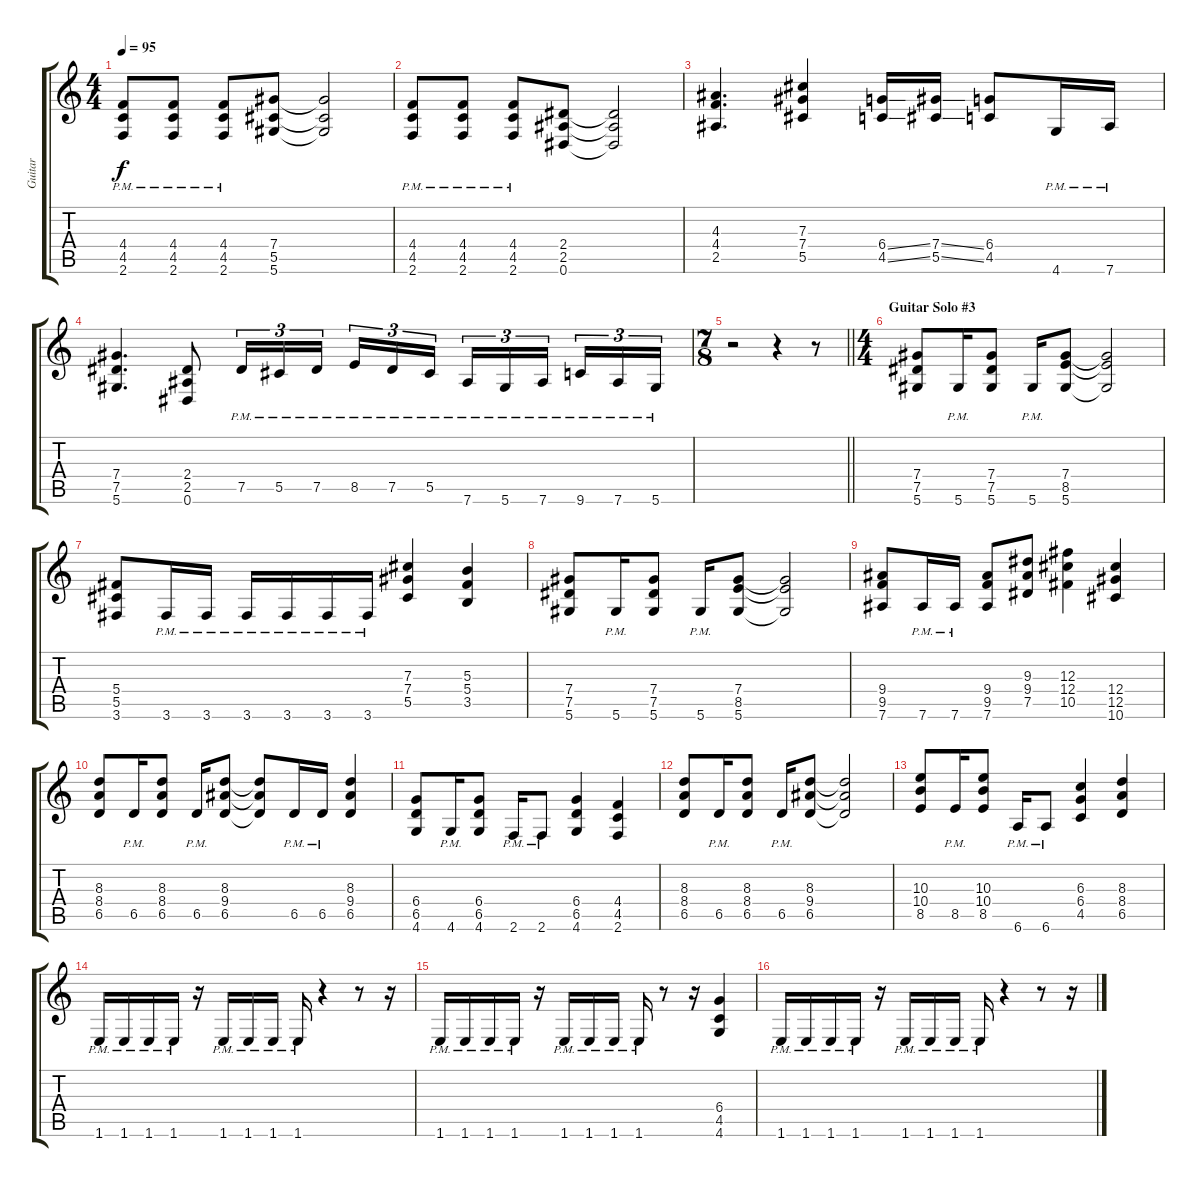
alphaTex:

\track ("Guitar" "Guitar") {instrument overdrivenguitar}
\staff {score tabs}
\tuning (Eb4 Bb3 Gb3 Db3 Ab2 Eb2) {hide}
\ts (4 4)
\tempo 95
\clef g2
\ks c
(4.4{pm} 4.5{pm} 2.6{pm}).8{dy f} (4.4{pm} 4.5{pm} 2.6{pm}).8 (4.4{pm} 4.5{pm} 2.6{pm}).8 (7.4 5.5 5.6).8 (7.4{t} 5.5{t} 5.6{t}).2 |
(4.4{pm} 4.5{pm} 2.6{pm}).8 (4.4{pm} 4.5{pm} 2.6{pm}).8 (4.4{pm} 4.5{pm} 2.6{pm}).8 (2.4 2.5 0.6).8 (2.4{t} 2.5{t} 0.6{t}).2 |
(4.3 4.4 2.5).4{d} (7.3 7.4 5.5).4 (6.4{ss} 4.5{ss}).16 (7.4{ss} 5.5{ss}).16 (6.4 4.5).8 4.6{pm}.16 7.6{pm}.16 |
(7.4 7.5 5.6).4{d} (2.4 2.5 0.6).8 7.5{pm}.16{tu (3 2)} 5.5{pm}.16{tu (3 2)} 7.5{pm}.16{tu (3 2) beam splitsecondary} 8.5{pm}.16{tu (3 2)} 7.5{pm}.16{tu (3 2)} 5.5{pm}.16{tu (3 2)} 7.6{pm}.16{tu (3 2)} 5.6{pm}.16{tu (3 2)} 7.6{pm}.16{tu (3 2) beam splitsecondary} 9.6{pm}.16{tu (3 2)} 7.6{pm}.16{tu (3 2)} 5.6{pm}.16{tu (3 2)} |
\ts (7 8)
\barLineRight lightlight
r.2 r.4 r.8 |
\ts (4 4)
\section ("" "Guitar Solo #3")
(7.4 7.5 5.6).8 5.6{pm}.16 (7.4 7.5 5.6).8 5.6{pm}.16 (7.4 8.5 5.6).8 (7.4{t} 8.5{t} 5.6{t}).2 |
(5.4 5.5 3.6).8 3.6{pm}.16 3.6{pm}.16 3.6{pm}.16 3.6{pm}.16 3.6{pm}.16 3.6{pm}.16 (7.3 7.4 5.5).4 (5.3 5.4 3.5).4 |
(7.4 7.5 5.6).8 5.6{pm}.16 (7.4 7.5 5.6).8 5.6{pm}.16 (7.4 8.5 5.6).8 (7.4{t} 8.5{t} 5.6{t}).2 |
(9.4 9.5 7.6).8 7.6{pm}.16 7.6{pm}.16 (9.4 9.5 7.6).8 (9.3 9.4 7.5).8 (12.3 12.4 10.5).4 (12.4 12.5 10.6).4 |
(8.3 8.4 6.5).8 6.5{pm}.16 (8.3 8.4 6.5).8 6.5{pm}.16 (8.3 9.4 6.5).8 (8.3{t} 9.4{t} 6.5{t}).8 6.5{pm}.16 6.5{pm}.16 (8.3 9.4 6.5).4 |
(6.4 6.5 4.6).8 4.6{pm}.16 (6.4 6.5 4.6).8 2.6{pm}.16 2.6{pm}.8 (6.4 6.5 4.6).4 (4.4 4.5 2.6).4 |
(8.3 8.4 6.5).8 6.5{pm}.16 (8.3 8.4 6.5).8 6.5{pm}.16 (8.3 9.4 6.5).8 (8.3{t} 9.4{t} 6.5{t}).2 |
(10.3 10.4 8.5).8 8.5{pm}.16 (10.3 10.4 8.5).8 6.6{pm}.16 6.6{pm}.8 (6.3 6.4 4.5).4 (8.3 8.4 6.5).4 |
1.6{pm}.16 1.6{pm}.16 1.6{pm}.16 1.6{pm}.16 r.16 1.6{pm}.16 1.6{pm}.16 1.6{pm}.16 1.6{pm}.16 r.4 r.8 r.16 |
1.6{pm}.16 1.6{pm}.16 1.6{pm}.16 1.6{pm}.16 r.16 1.6{pm}.16 1.6{pm}.16 1.6{pm}.16 1.6{pm}.16 r.8 r.16 (6.4 4.5 4.6).4 |
1.6{pm}.16 1.6{pm}.16 1.6{pm}.16 1.6{pm}.16 r.16 1.6{pm}.16 1.6{pm}.16 1.6{pm}.16 1.6{pm}.16 r.4 r.8 r.16
